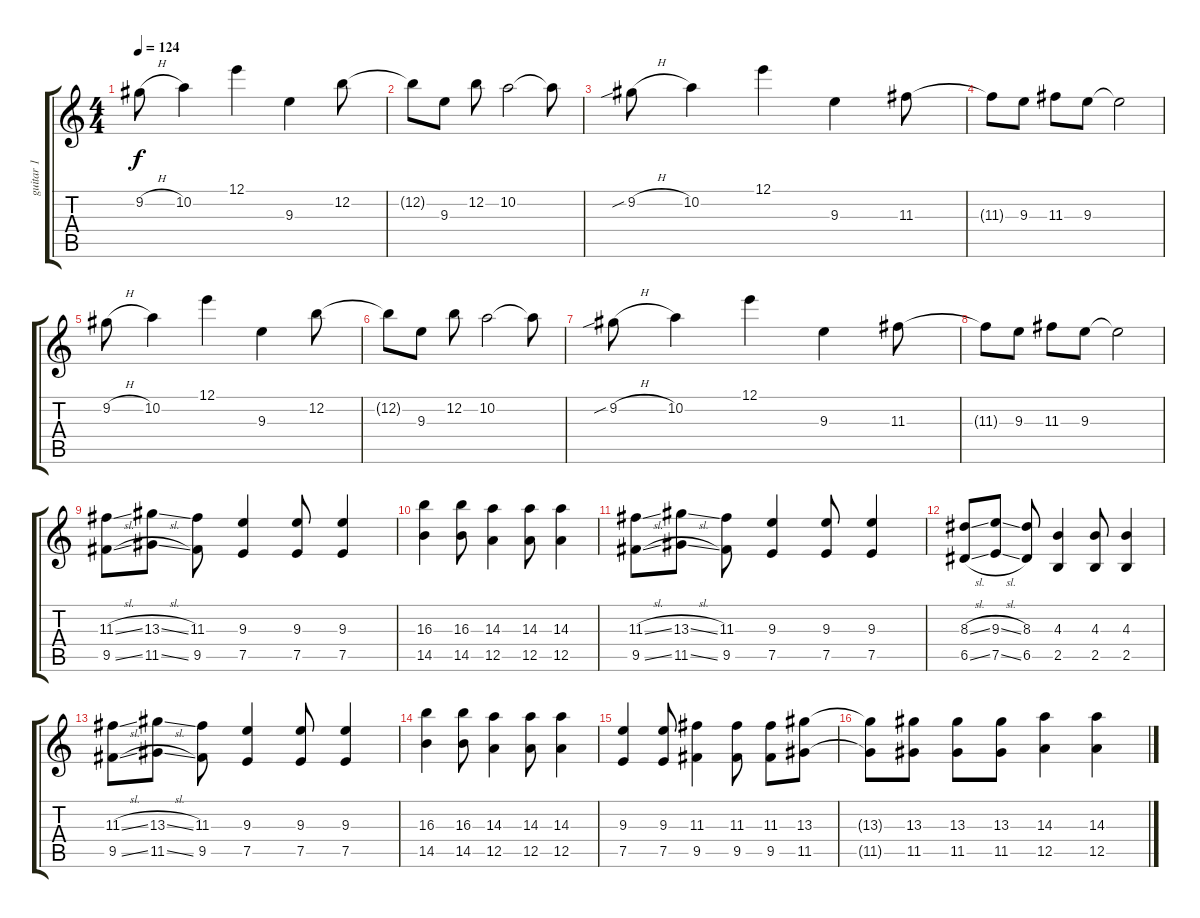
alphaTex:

\track ("guitar 1 " "guitar 1 ") {instrument electricguitarjazz}
\staff {score tabs}
\tuning (E4 B3 G3 D3 A2 E2) {hide}
\ts (4 4)
\tempo 124
\clef g2
\ks c
9.2{h}.8{dy f instrument overdrivenguitar} 10.2.4 12.1.4 9.3.4 12.2.8 |
12.2{t}.8 9.3.8 12.2.8 10.2.2 10.2{t}.8 |
9.2{sib h}.8 10.2.4 12.1.4 9.3.4 11.3.8 |
11.3{t}.8 9.3.8 11.3.8 9.3.8 9.3{t}.2 |
9.2{h}.8{instrument overdrivenguitar} 10.2.4 12.1.4 9.3.4 12.2.8 |
12.2{t}.8 9.3.8 12.2.8 10.2.2 10.2{t}.8 |
9.2{sib h}.8 10.2.4 12.1.4 9.3.4 11.3.8 |
11.3{t}.8 9.3.8 11.3.8 9.3.8 9.3{t}.2 |
(11.3{sl} 9.5{sl}).8 (13.3{sl} 11.5{sl}).8 (11.3 9.5).8 (9.3 7.5).4 (9.3 7.5).8 (9.3 7.5).4 |
(16.3 14.5).4 (16.3 14.5).8 (14.3 12.5).4 (14.3 12.5).8 (14.3 12.5).4 |
(11.3{sl} 9.5{sl}).8 (13.3{sl} 11.5{sl}).8 (11.3 9.5).8 (9.3 7.5).4 (9.3 7.5).8 (9.3 7.5).4 |
(8.3{sl} 6.5{sl}).8 (9.3{sl} 7.5{sl}).8 (8.3 6.5).8 (4.3 2.5).4 (4.3 2.5).8 (4.3 2.5).4 |
(11.3{sl} 9.5{sl}).8 (13.3{sl} 11.5{sl}).8 (11.3 9.5).8 (9.3 7.5).4 (9.3 7.5).8 (9.3 7.5).4 |
(16.3 14.5).4 (16.3 14.5).8 (14.3 12.5).4 (14.3 12.5).8 (14.3 12.5).4 |
(9.3 7.5).4 (9.3 7.5).8 (11.3 9.5).4 (11.3 9.5).8 (11.3 9.5).8 (13.3 11.5).8 |
(13.3{t} 11.5{t}).8 (13.3 11.5).8 (13.3 11.5).8 (13.3 11.5).8 (14.3 12.5).4 (14.3 12.5).4
